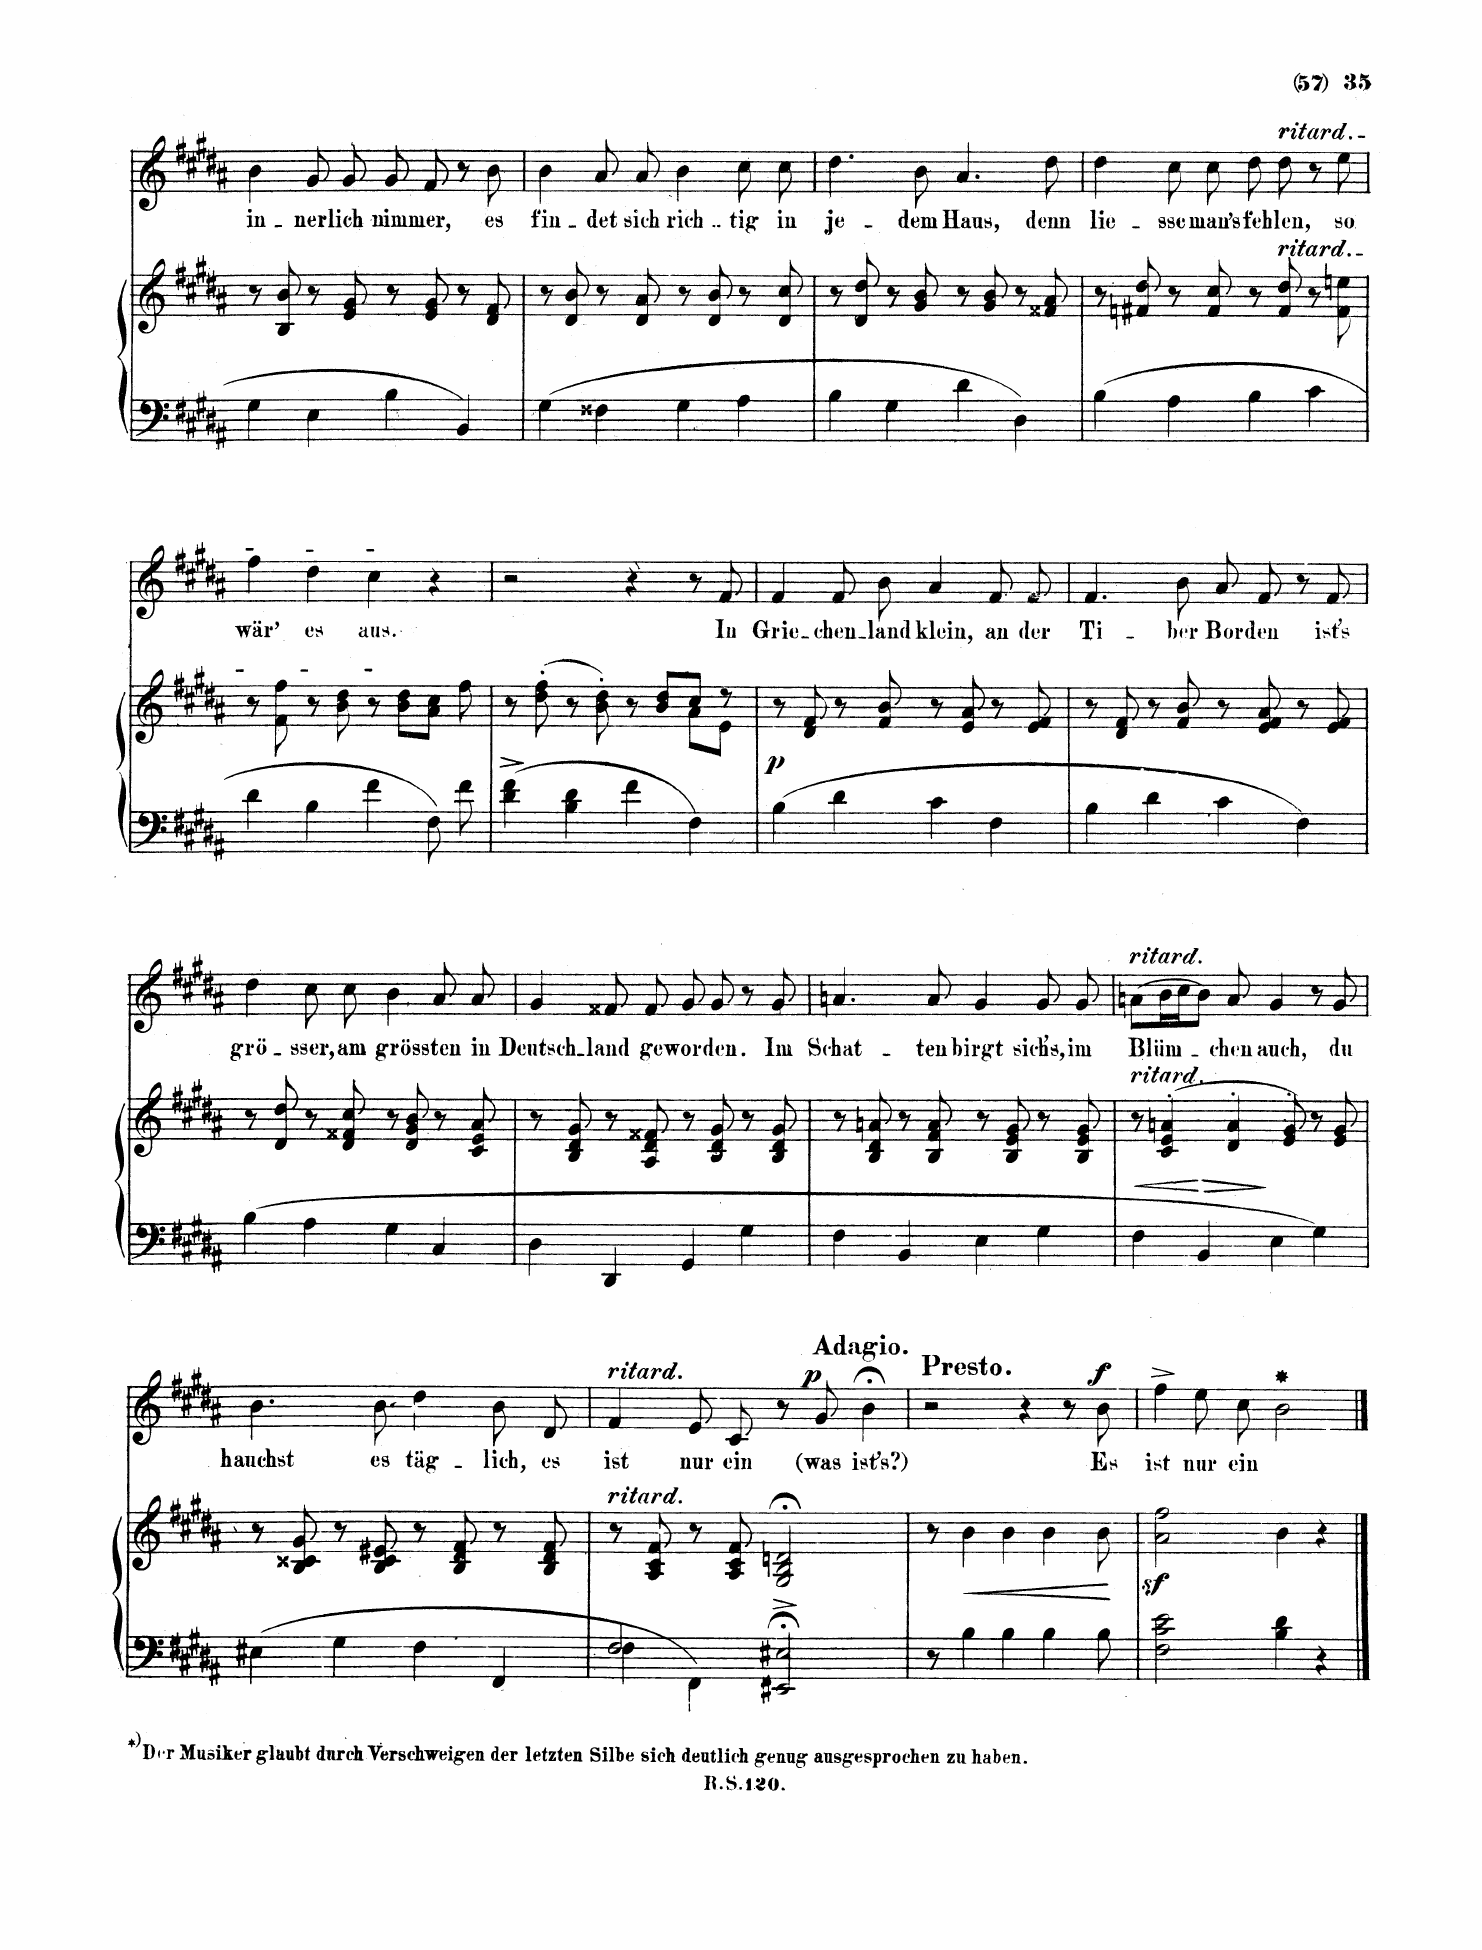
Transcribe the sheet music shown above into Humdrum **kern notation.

**kern	**kern	**dynam	**kern	**text	**dynam
*part2	*part2	*part2	*part1	*part1	*part1
*staff3	*staff2	*staff2/3	*staff1	*staff1	*staff1
*I"Piano	*	*	*I"Voice	*	*
*I'Pno	*	*	*	*	*
*clefF4	*clefG2	*	*clefG2	*	*
*k[f#c#g#d#a#]	*k[f#c#g#d#a#]	*	*k[f#c#g#d#a#]	*	*
*M4/4	*M4/4	*	*M4/4	*	*
*met(c)	*met(c)	*	*met(c)	*	*
=32	=32	=32	=32	=32	=32
4G#\	8r	.	4b\	in-	.
.	8B/ 8b/	.	.	.	.
4E\	8r	.	8g#/	-ner-	.
.	8e/ 8g#/	.	8g#/	-lich	.
4B\	8r	.	8g#/	nim-	.
.	8e/ 8g#/	.	8f#/	-mer,	.
4BB/	8r	.	8r	.	.
.	8d#/ 8f#/	.	8b\	Es	.
=33	=33	=33	=33	=33	=33
4G#\	8r	.	4b\	fin-	.
.	8d#/ 8b/	.	.	.	.
4F##X\	8r	.	8a#/	-det	.
.	8d#/ 8a#X/	.	8a#/	sich	.
4G#\	8r	.	4b\	rich-	.
.	8d#/ 8b/	.	.	.	.
4A#X\	8r	.	8cc#\	-tig	.
.	8d#/ 8cc#/	.	8cc#\	in	.
=34	=34	=34	=34	=34	=34
4B\	8r	.	4.dd#\	je-	.
.	8d#/ 8dd#/	.	.	.	.
4G#\	8r	.	.	.	.
.	8g#/ 8b/	.	8b\	-dem	.
4d#\	8r	.	4.a#/	Haus,	.
.	8g#/ 8b/	.	.	.	.
4D#\	8r	.	.	.	.
.	8f##X/ 8a#/	.	8dd#\	Denn	.
=35	=35	=35	=35	=35	=35
4B\	8r	.	4dd#\	lie-	.
.	8f#X/ 8dd#/	.	.	.	.
4A#\	8r	.	8cc#\	-sse	.
.	8f#/ 8cc#/	.	8cc#\	man's	.
4B\	8r	.	8dd#\	feh-	.
!	!	!	!LO:TX:a:i:t=ritard.	!	!
!	!LO:TX:a:i:t=ritard.	!	!	!	!
.	8f#/ 8dd#/	.	8dd#\	-len,	.
4c#\	8r	.	8r	.	.
.	8f#\ 8een\	.	8ee\	so	.
=36	=36	=36	=36	=36	=36
4d#\	8r	.	4ff#\	wär	.
.	8f#\ 8ff#\	.	.	.	.
4B\	8r	.	4dd#\	es	.
.	8b\ 8dd#\	.	.	.	.
4f#\	8r	.	4cc#\	aus.	.
.	8b\ 8dd#\L	.	.	.	.
8F#\L	8a#\ 8cc#\J	.	4r	.	.
8f#\J	8ff#\	.	.	.	.
=37	=37	=37	=37	=37	=37
*	*^	*	*	*	*
4d#\^ 4f#\^	8r	2.ryy	.	2r	.	.
.	(8dd#\' 8ff#\'	.	.	.	.	.
4B\ 4d#\	8r	.	.	.	.	.
.	8b\' 8dd#\')	.	.	.	.	.
4f#\	8r	.	.	4r	.	.
.	8b/ 8dd#/L	.	.	.	.	.
4F#\	8cc#/J	8a#\L	.	8r	.	.
.	8r	8e\J	.	8f#/	In	.
=38	=38	=38	=38	=38	=38	=38
*	*v	*v	*	*	*	*
4B\	8r	.	4f#/	Grie-	.
.	8d#/ 8f#/	.	.	.	.
4d#\	8r	.	8f#/	-chen-	.
.	8f#/ 8b/	.	8b\	-land	.
4c#\	8r	.	4a#/	klein,	.
.	8e/ 8a#/	.	.	.	.
4F#\	8r	.	8f#/	an	.
.	8e/ 8f#/	.	8f#/	des	.
=39	=39	=39	=39	=39	=39
4B\	8r	.	4.f#/	Ti-	.
.	8d#/ 8f#/	.	.	.	.
4d#\	8r	.	.	.	.
.	8f#/ 8b/	.	8b\	-ber	.
4c#\	8r	.	8a#/	Bor-	.
.	8e/ 8f#/ 8a#/	.	8f#/	-den	.
4F#\	8r	.	8r	.	.
.	8e/ 8f#/	.	8f#/	ist's	.
=40	=40	=40	=40	=40	=40
4B\	8r	.	4dd#\	grö-	.
.	8d#/ 8dd#/	.	.	.	.
4A#\	8r	.	8cc#\	-sser,	.
.	8d#/ 8f##X/ 8cc#/	.	8cc#\	am	.
4G#\	8r	.	4b\	grö-	.
.	8d#/ 8g#/ 8b/	.	.	.	.
4C#/	8r	.	8a#/	-ssten,	.
.	8c#/ 8e/ 8a#/	.	8a#/	in	.
=41	=41	=41	=41	=41	=41
4D#\	8r	.	4g#/	Deutsch-	.
.	8B/ 8d#/ 8g#/	.	.	.	.
4DD#/	8r	.	8f##X/	-land	.
.	8A#/ 8d#/ 8f##X/	.	8f##/	ge-	.
4GG#/	8r	.	8g#/	-wor-	.
.	8B/ 8d#/ 8g#/	.	8g#/	-den.	.
4G#\	8r	.	8r	.	.
.	8B/ 8d#/ 8g#/	.	8g#/	Im	.
=42	=42	=42	=42	=42	=42
4F#\	8r	.	4.an/	Schat-	.
.	8B/ 8d#/ 8an/	.	.	.	.
4BB/	8r	.	.	.	.
.	8B/ 8f#/ 8a/	.	8a/	-ten	.
4E\	8r	.	4g#/	birgt	.
.	8B/ 8e/ 8g#/	.	.	.	.
4G#\	8r	.	8g#/	sich's,	.
.	8B/ 8e/ 8g#/	.	8g#/	im	.
=43	=43	=43	=43	=43	=43
!	!	!	!LO:TX:a:i:t=ritard.	!	!
!	!LO:TX:a:i:t=ritard.	!	!	!	!
4F#\	8r	.	(8an\L	Blüm-	.
.	(4c#/' 4e/' 4an/'	.	16b\L	.	.
.	.	.	16cc#\J	.	.
4BB/	.	.	8b\J)	.	.
.	4d#/' 4a/'	.	8a/	-chen	.
4E\	.	.	4g#/	auch,	.
.	8e/' 8g#/')	.	.	.	.
4G#\	8r	.	8r	.	.
.	8e/ 8g#/	.	8g#/	du	.
=44	=44	=44	=44	=44	=44
!LO:TX:b:t=* Der Musiker glaubt durch Verschweigen der letzten Silbe sich deutlich genug ausgesprochen zu haben.	!	!	!	!	!
!LO:TX:b:i:t=By omitting the last syllable, the musician believes he has expressed himself clearly enough.	!	!	!	!	!
4E#X\	8r	.	4.b\	hauchst	.
.	8B/ 8c##X/ 8g#/	.	.	.	.
4G#\	8r	.	.	.	.
.	8B/ 8c##/ 8e#X/	.	8b\	es	.
4F#\	8r	.	4dd#\	täg-	.
.	8B/ 8d#/ 8f#/	.	.	.	.
4FF#/	8r	.	8b\	-lich,	.
.	8B/ 8d#/ 8f#/	.	8d#/	es	.
=45	=45	=45	=45	=45	=45
*^	*	*	*	*	*
!	!	!	!	!LO:TX:a:i:t=ritard.	!	!
!	!	!LO:TX:a:i:t=ritard.	!	!	!	!
2F#/	4F#\	8r	.	4f#/	ist	.
.	.	8A#/ 8c#/ 8f#/	.	.	.	.
.	4FF#\	8r	.	8e/	nur	.
.	.	8A#/ 8c#/ 8f#/	.	8c#/	ein	.
2EE#X/;< 2E#X/;<	2ryy	2G#/;< 2B/;< 2dn/;<	.	8r	.	.
!	!	!	!	!LO:TX:a:B:t=Adagio	!	!
.	.	.	.	8g#/	(was	.
.	.	.	.	4b\	ist's?)	.
*v	*v	*	*	*	*	*
=46	=46	=46	=46	=46	=46
!	!	!	!LO:TX:a:B:t=Presto	!	!
8r	8r	.	2r	.	.
!	!	!LO:HP:b	!	!	!
4B\	4b\	<	.	.	.
4B\	4b\	.	.	.	.
.	.	.	4r	.	.
4B\	4b\	.	.	.	.
.	.	.	8r	.	.
!	!	!	!	!	!LO:DY:a
8B\	8b\	.	8dd#\	Es	f
.	.	[	.	.	.
=47	=47	=47	=47	=47	=47
2F#\ 2c#\ 2e\	2a#\z< 2ff#\z<	.	4ff#^\	ist	.
.	.	.	8ee\	nur	.
.	.	.	8cc#\	ein	.
!	!	!	!LO:TX:a:t=*	!	!
4B\ 4d#\	4b\	.	2b\	.	.
4r	4r	.	.	.	.
==	==	==	==	==	==
*-	*-	*-	*-	*-	*-
